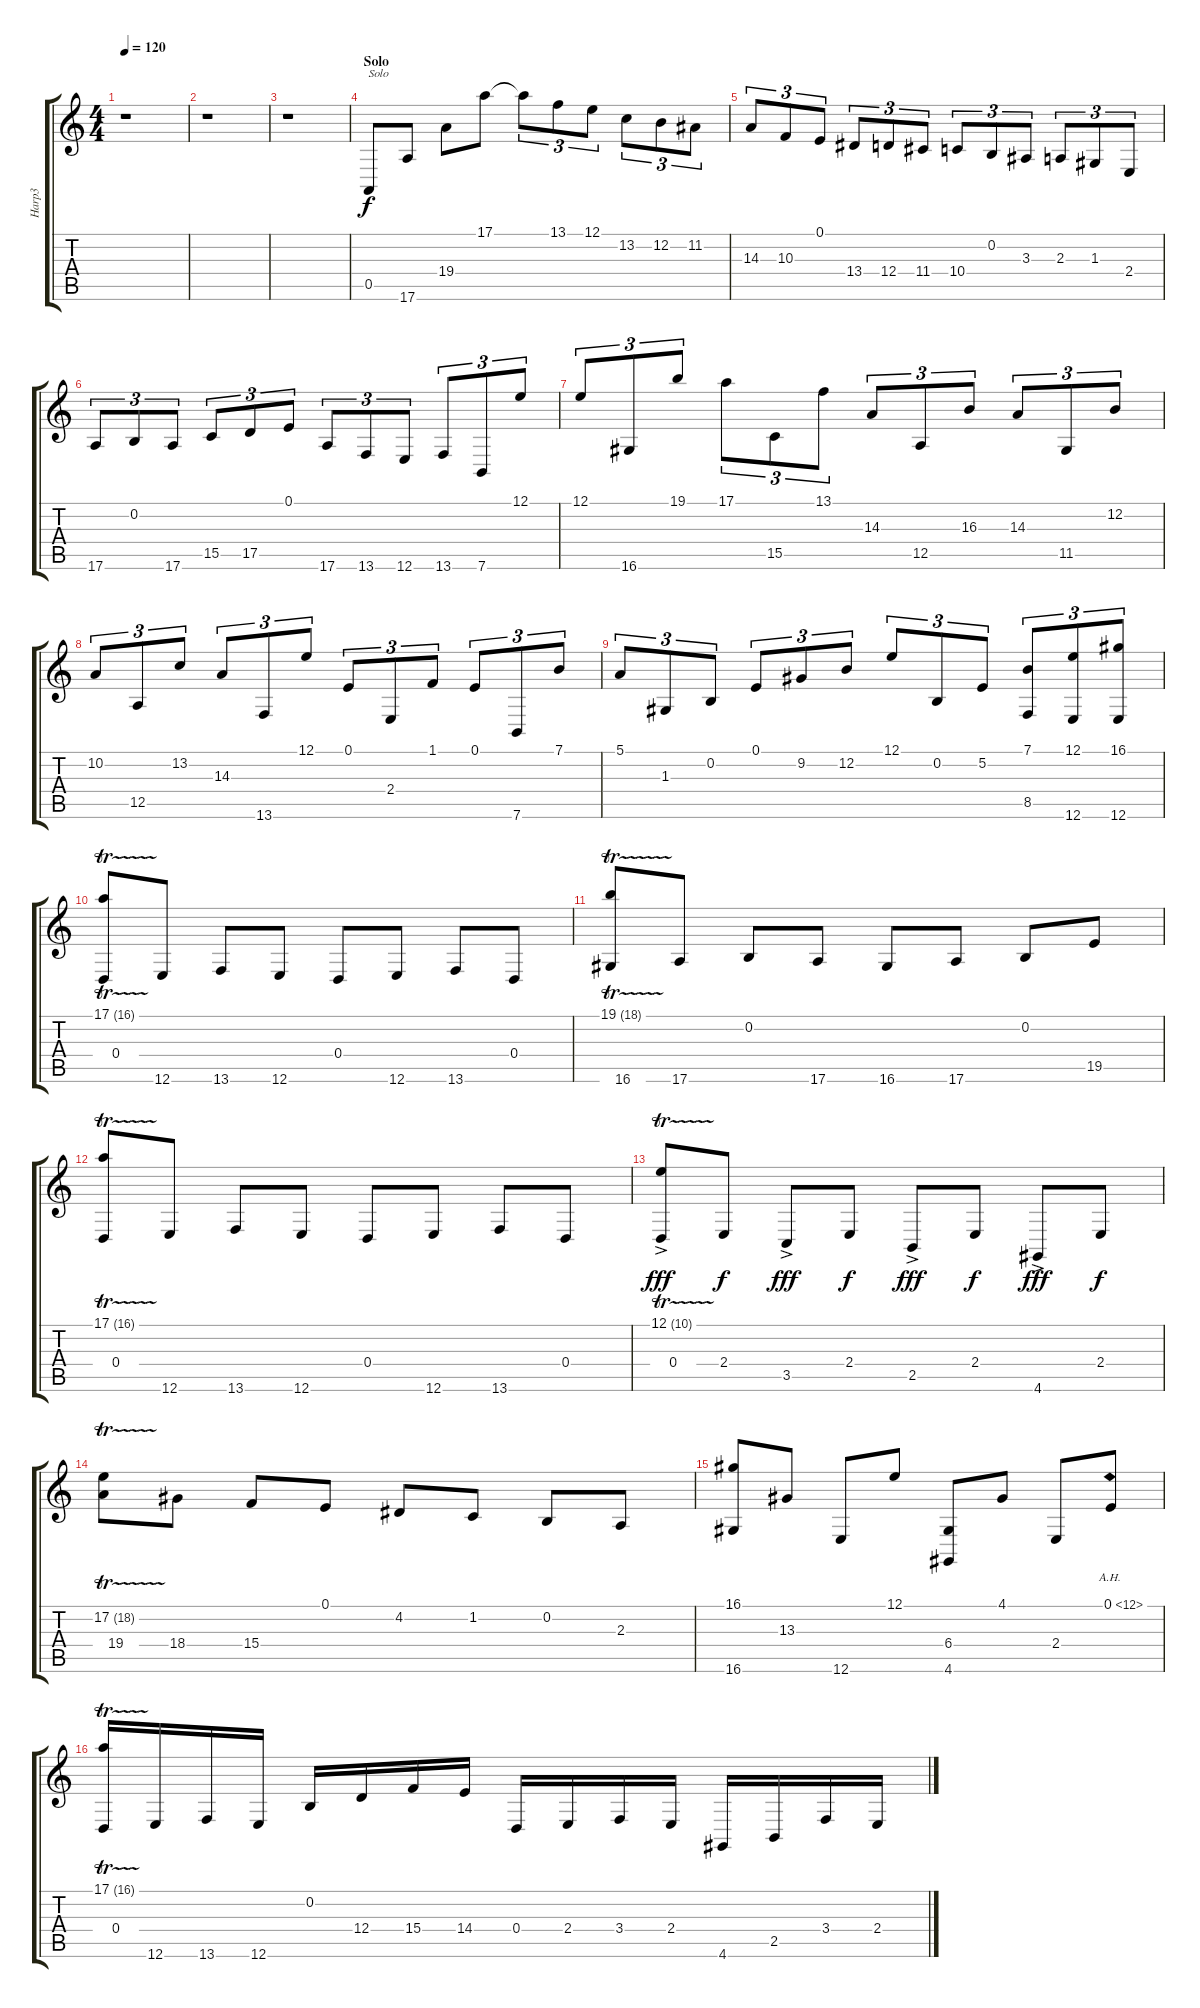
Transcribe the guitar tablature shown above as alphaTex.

\track ("Harp3" "Harp3") {instrument orchestralharp}
\staff {score tabs}
\tuning (E4 B3 G3 D3 A2 E2) {hide}
\ts (4 4)
\tempo 120
\clef g2
\ks c
r.1{dy f} |
r.1 |
r.1 |
\section ("" "Solo")
0.5.8{txt "Solo"} 17.6.8 19.4.8 17.1.8 17.1{t}.8{tu (3 2)} 13.1.8{tu (3 2)} 12.1.8{tu (3 2)} 13.2.8{tu (3 2)} 12.2.8{tu (3 2)} 11.2.8{tu (3 2)} |
14.3.8{tu (3 2)} 10.3.8{tu (3 2)} 0.1.8{tu (3 2)} 13.4.8{tu (3 2)} 12.4.8{tu (3 2)} 11.4.8{tu (3 2)} 10.4.8{tu (3 2)} 0.2.8{tu (3 2)} 3.3.8{tu (3 2)} 2.3.8{tu (3 2)} 1.3.8{tu (3 2)} 2.4.8{tu (3 2)} |
17.6.8{tu (3 2)} 0.2.8{tu (3 2)} 17.6.8{tu (3 2)} 15.5.8{tu (3 2)} 17.5.8{tu (3 2)} 0.1.8{tu (3 2)} 17.6.8{tu (3 2)} 13.6.8{tu (3 2)} 12.6.8{tu (3 2)} 13.6.8{tu (3 2)} 7.6.8{tu (3 2)} 12.1.8{tu (3 2)} |
12.1.8{tu (3 2)} 16.6.8{tu (3 2)} 19.1.8{tu (3 2)} 17.1.8{tu (3 2)} 15.5.8{tu (3 2)} 13.1.8{tu (3 2)} 14.3.8{tu (3 2)} 12.5.8{tu (3 2)} 16.3.8{tu (3 2)} 14.3.8{tu (3 2)} 11.5.8{tu (3 2)} 12.2.8{tu (3 2)} |
10.2.8{tu (3 2)} 12.5.8{tu (3 2)} 13.2.8{tu (3 2)} 14.3.8{tu (3 2)} 13.6.8{tu (3 2)} 12.1.8{tu (3 2)} 0.1.8{tu (3 2)} 2.4.8{tu (3 2)} 1.1.8{tu (3 2)} 0.1.8{tu (3 2)} 7.6.8{tu (3 2)} 7.1.8{tu (3 2)} |
5.1.8{tu (3 2)} 1.3.8{tu (3 2)} 0.2.8{tu (3 2)} 0.1.8{tu (3 2)} 9.2.8{tu (3 2)} 12.2.8{tu (3 2)} 12.1.8{tu (3 2)} 0.2.8{tu (3 2)} 5.2.8{tu (3 2)} (7.1 8.5).8{tu (3 2)} (12.1 12.6).8{tu (3 2)} (16.1 12.6).8{tu (3 2)} |
(17.1{tr (16 32)} 0.4).8 12.6.8 13.6.8 12.6.8 0.4.8 12.6.8 13.6.8 0.4.8 |
(19.1{tr (18 32)} 16.6).8 17.6.8 0.2.8 17.6.8 16.6.8 17.6.8 0.2.8 19.5.8 |
(17.1{tr (16 32)} 0.4).8 12.6.8 13.6.8 12.6.8 0.4.8 12.6.8 13.6.8 0.4.8 |
(12.1{tr (10 32)} 0.4{ac}).8{dy fff} 2.4.8{dy f} 3.5{ac}.8{dy fff} 2.4.8{dy f} 2.5{ac}.8{dy fff} 2.4.8{dy f} 4.6{ac}.8{dy fff} 2.4.8{dy f} |
(17.2{tr (18 32)} 19.4).8 18.4.8 15.4.8 0.1.8 4.2.8 1.2.8 0.2.8 2.3.8 |
(16.1 16.6).8 13.3.8 12.6.8 12.1.8 (6.4 4.6).8 4.1.8 2.4.8 0.1{ah 12}.8 |
(17.1{tr (16 32)} 0.4).16 12.6.16 13.6.16 12.6.16 0.2.16 12.4.16 15.4.16 14.4.16 0.4.16 2.4.16 3.4.16 2.4.16 4.6.16 2.5.16 3.4.16 2.4.16
